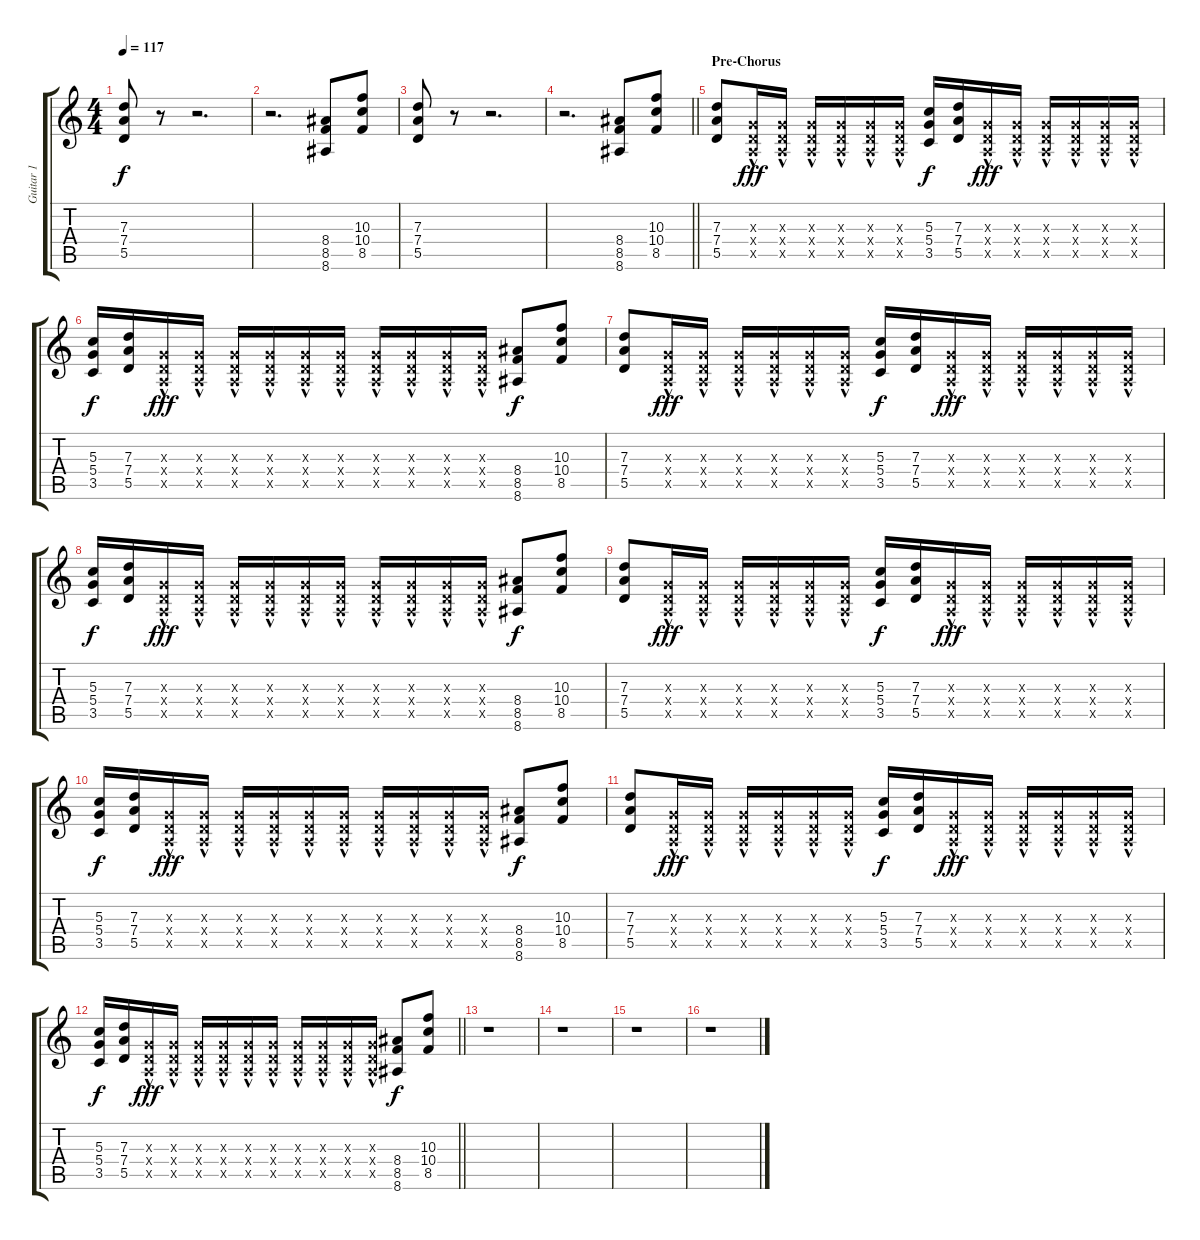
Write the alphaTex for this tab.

\track ("Guitar 1" "Guitar 1") {instrument distortionguitar}
\staff {score tabs}
\tuning (E4 B3 G3 D3 A2 D2) {hide}
\ts (4 4)
\tempo 117
\clef g2
\ks c
(7.3 7.4 5.5).8{dy f} r.8 r.2{d} |
r.2{d} (8.4 8.5 8.6).8 (10.3 10.4 8.5).8 |
(7.3 7.4 5.5).8 r.8 r.2{d} |
\barLineRight lightlight
r.2{d} (8.4 8.5 8.6).8 (10.3 10.4 8.5).8 |
\section ("" "Pre-Chorus")
(7.3 7.4 5.5).8 (0.3{hac x} 0.4{hac x} 0.5{hac x}).16{dy fff} (0.3{hac x} 0.4{hac x} 0.5{hac x}).16 (0.3{hac x} 0.4{hac x} 0.5{hac x}).16 (0.3{hac x} 0.4{hac x} 0.5{hac x}).16 (0.3{hac x} 0.4{hac x} 0.5{hac x}).16 (0.3{hac x} 0.4{hac x} 0.5{hac x}).16 (5.3 5.4 3.5).16{dy f} (7.3 7.4 5.5).16 (0.3{hac x} 0.4{hac x} 0.5{hac x}).16{dy fff} (0.3{hac x} 0.4{hac x} 0.5{hac x}).16 (0.3{hac x} 0.4{hac x} 0.5{hac x}).16 (0.3{hac x} 0.4{hac x} 0.5{hac x}).16 (0.3{hac x} 0.4{hac x} 0.5{hac x}).16 (0.3{hac x} 0.4{hac x} 0.5{hac x}).16 |
(5.3 5.4 3.5).16{dy f} (7.3 7.4 5.5).16 (0.3{hac x} 0.4{hac x} 0.5{hac x}).16{dy fff} (0.3{hac x} 0.4{hac x} 0.5{hac x}).16 (0.3{hac x} 0.4{hac x} 0.5{hac x}).16 (0.3{hac x} 0.4{hac x} 0.5{hac x}).16 (0.3{hac x} 0.4{hac x} 0.5{hac x}).16 (0.3{hac x} 0.4{hac x} 0.5{hac x}).16 (0.3{hac x} 0.4{hac x} 0.5{hac x}).16 (0.3{hac x} 0.4{hac x} 0.5{hac x}).16 (0.3{hac x} 0.4{hac x} 0.5{hac x}).16 (0.3{hac x} 0.4{hac x} 0.5{hac x}).16 (8.4 8.5 8.6).8{dy f} (10.3 10.4 8.5).8 |
(7.3 7.4 5.5).8 (0.3{hac x} 0.4{hac x} 0.5{hac x}).16{dy fff} (0.3{hac x} 0.4{hac x} 0.5{hac x}).16 (0.3{hac x} 0.4{hac x} 0.5{hac x}).16 (0.3{hac x} 0.4{hac x} 0.5{hac x}).16 (0.3{hac x} 0.4{hac x} 0.5{hac x}).16 (0.3{hac x} 0.4{hac x} 0.5{hac x}).16 (5.3 5.4 3.5).16{dy f} (7.3 7.4 5.5).16 (0.3{hac x} 0.4{hac x} 0.5{hac x}).16{dy fff} (0.3{hac x} 0.4{hac x} 0.5{hac x}).16 (0.3{hac x} 0.4{hac x} 0.5{hac x}).16 (0.3{hac x} 0.4{hac x} 0.5{hac x}).16 (0.3{hac x} 0.4{hac x} 0.5{hac x}).16 (0.3{hac x} 0.4{hac x} 0.5{hac x}).16 |
(5.3 5.4 3.5).16{dy f} (7.3 7.4 5.5).16 (0.3{hac x} 0.4{hac x} 0.5{hac x}).16{dy fff} (0.3{hac x} 0.4{hac x} 0.5{hac x}).16 (0.3{hac x} 0.4{hac x} 0.5{hac x}).16 (0.3{hac x} 0.4{hac x} 0.5{hac x}).16 (0.3{hac x} 0.4{hac x} 0.5{hac x}).16 (0.3{hac x} 0.4{hac x} 0.5{hac x}).16 (0.3{hac x} 0.4{hac x} 0.5{hac x}).16 (0.3{hac x} 0.4{hac x} 0.5{hac x}).16 (0.3{hac x} 0.4{hac x} 0.5{hac x}).16 (0.3{hac x} 0.4{hac x} 0.5{hac x}).16 (8.4 8.5 8.6).8{dy f} (10.3 10.4 8.5).8 |
(7.3 7.4 5.5).8 (0.3{hac x} 0.4{hac x} 0.5{hac x}).16{dy fff} (0.3{hac x} 0.4{hac x} 0.5{hac x}).16 (0.3{hac x} 0.4{hac x} 0.5{hac x}).16 (0.3{hac x} 0.4{hac x} 0.5{hac x}).16 (0.3{hac x} 0.4{hac x} 0.5{hac x}).16 (0.3{hac x} 0.4{hac x} 0.5{hac x}).16 (5.3 5.4 3.5).16{dy f} (7.3 7.4 5.5).16 (0.3{hac x} 0.4{hac x} 0.5{hac x}).16{dy fff} (0.3{hac x} 0.4{hac x} 0.5{hac x}).16 (0.3{hac x} 0.4{hac x} 0.5{hac x}).16 (0.3{hac x} 0.4{hac x} 0.5{hac x}).16 (0.3{hac x} 0.4{hac x} 0.5{hac x}).16 (0.3{hac x} 0.4{hac x} 0.5{hac x}).16 |
(5.3 5.4 3.5).16{dy f} (7.3 7.4 5.5).16 (0.3{hac x} 0.4{hac x} 0.5{hac x}).16{dy fff} (0.3{hac x} 0.4{hac x} 0.5{hac x}).16 (0.3{hac x} 0.4{hac x} 0.5{hac x}).16 (0.3{hac x} 0.4{hac x} 0.5{hac x}).16 (0.3{hac x} 0.4{hac x} 0.5{hac x}).16 (0.3{hac x} 0.4{hac x} 0.5{hac x}).16 (0.3{hac x} 0.4{hac x} 0.5{hac x}).16 (0.3{hac x} 0.4{hac x} 0.5{hac x}).16 (0.3{hac x} 0.4{hac x} 0.5{hac x}).16 (0.3{hac x} 0.4{hac x} 0.5{hac x}).16 (8.4 8.5 8.6).8{dy f} (10.3 10.4 8.5).8 |
(7.3 7.4 5.5).8 (0.3{hac x} 0.4{hac x} 0.5{hac x}).16{dy fff} (0.3{hac x} 0.4{hac x} 0.5{hac x}).16 (0.3{hac x} 0.4{hac x} 0.5{hac x}).16 (0.3{hac x} 0.4{hac x} 0.5{hac x}).16 (0.3{hac x} 0.4{hac x} 0.5{hac x}).16 (0.3{hac x} 0.4{hac x} 0.5{hac x}).16 (5.3 5.4 3.5).16{dy f} (7.3 7.4 5.5).16 (0.3{hac x} 0.4{hac x} 0.5{hac x}).16{dy fff} (0.3{hac x} 0.4{hac x} 0.5{hac x}).16 (0.3{hac x} 0.4{hac x} 0.5{hac x}).16 (0.3{hac x} 0.4{hac x} 0.5{hac x}).16 (0.3{hac x} 0.4{hac x} 0.5{hac x}).16 (0.3{hac x} 0.4{hac x} 0.5{hac x}).16 |
\barLineRight lightlight
(5.3 5.4 3.5).16{dy f} (7.3 7.4 5.5).16 (0.3{hac x} 0.4{hac x} 0.5{hac x}).16{dy fff} (0.3{hac x} 0.4{hac x} 0.5{hac x}).16 (0.3{hac x} 0.4{hac x} 0.5{hac x}).16 (0.3{hac x} 0.4{hac x} 0.5{hac x}).16 (0.3{hac x} 0.4{hac x} 0.5{hac x}).16 (0.3{hac x} 0.4{hac x} 0.5{hac x}).16 (0.3{hac x} 0.4{hac x} 0.5{hac x}).16 (0.3{hac x} 0.4{hac x} 0.5{hac x}).16 (0.3{hac x} 0.4{hac x} 0.5{hac x}).16 (0.3{hac x} 0.4{hac x} 0.5{hac x}).16 (8.4 8.5 8.6).8{dy f} (10.3 10.4 8.5).8 |
r.1 |
r.1 |
r.1 |
r.1
